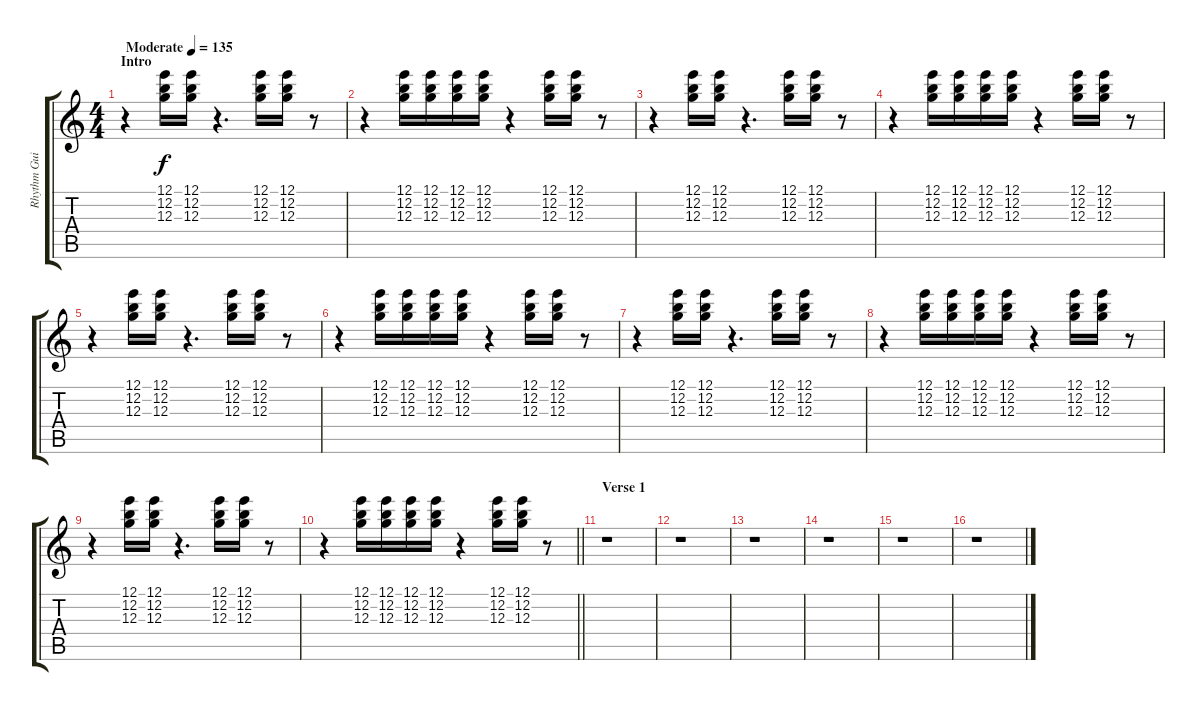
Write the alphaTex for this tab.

\track ("Rhythm Guitar" "Rhythm Gui") {instrument distortionguitar}
\staff {score tabs}
\tuning (E4 B3 G3 D3 A2 E2) {hide}
\ts (4 4)
\section ("" "Intro")
\tempo (135 "Moderate")
\clef g2
\ks c
r.4{dy f instrument distortionguitar} (12.1 12.2 12.3).16 (12.1 12.2 12.3).16 r.4{d} (12.1 12.2 12.3).16 (12.1 12.2 12.3).16 r.8 |
r.4 (12.1 12.2 12.3).16 (12.1 12.2 12.3).16 (12.1 12.2 12.3).16 (12.1 12.2 12.3).16 r.4 (12.1 12.2 12.3).16 (12.1 12.2 12.3).16 r.8 |
r.4 (12.1 12.2 12.3).16 (12.1 12.2 12.3).16 r.4{d} (12.1 12.2 12.3).16 (12.1 12.2 12.3).16 r.8 |
r.4 (12.1 12.2 12.3).16 (12.1 12.2 12.3).16 (12.1 12.2 12.3).16 (12.1 12.2 12.3).16 r.4 (12.1 12.2 12.3).16 (12.1 12.2 12.3).16 r.8 |
r.4 (12.1 12.2 12.3).16 (12.1 12.2 12.3).16 r.4{d} (12.1 12.2 12.3).16 (12.1 12.2 12.3).16 r.8 |
r.4 (12.1 12.2 12.3).16 (12.1 12.2 12.3).16 (12.1 12.2 12.3).16 (12.1 12.2 12.3).16 r.4 (12.1 12.2 12.3).16 (12.1 12.2 12.3).16 r.8 |
r.4 (12.1 12.2 12.3).16 (12.1 12.2 12.3).16 r.4{d} (12.1 12.2 12.3).16 (12.1 12.2 12.3).16 r.8 |
r.4 (12.1 12.2 12.3).16 (12.1 12.2 12.3).16 (12.1 12.2 12.3).16 (12.1 12.2 12.3).16 r.4 (12.1 12.2 12.3).16 (12.1 12.2 12.3).16 r.8 |
r.4 (12.1 12.2 12.3).16 (12.1 12.2 12.3).16 r.4{d} (12.1 12.2 12.3).16 (12.1 12.2 12.3).16 r.8 |
\barLineRight lightlight
r.4 (12.1 12.2 12.3).16 (12.1 12.2 12.3).16 (12.1 12.2 12.3).16 (12.1 12.2 12.3).16 r.4 (12.1 12.2 12.3).16 (12.1 12.2 12.3).16 r.8 |
\section ("" "Verse 1")
r.1 |
r.1 |
r.1 |
r.1 |
r.1 |
r.1
